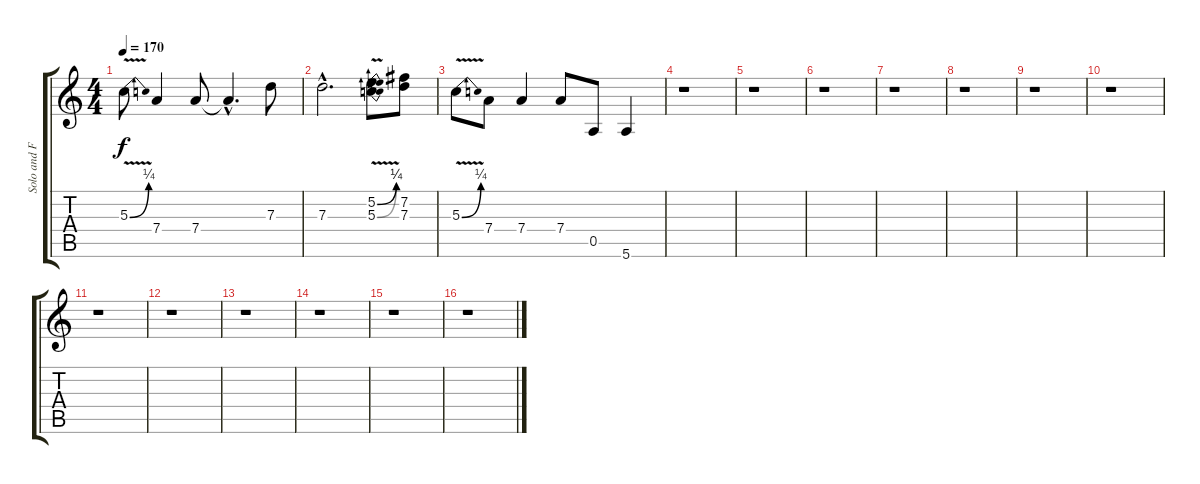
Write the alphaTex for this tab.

\track ("Solo and Fills Guitar" "Solo and F") {instrument distortionguitar}
\staff {score tabs}
\tuning (E4 B3 G3 D3 A2 E2) {hide}
\ts (4 4)
\tempo 170
\clef g2
\ks c
5.3{be (bend 0 0 60 1) v}.8{dy f} 7.4.4 7.4.8 7.4{hac t}.4{d} 7.3.8 |
7.3{hac}.2{d} (5.2{be (bend 0 0 60 1) v} 5.3{be (bend 0 0 60 1)}).8 (7.2 7.3).8 |
5.3{be (bend 0 0 60 1) v}.8 7.4.8 7.4.4 7.4.8 0.5.8 5.6.4 |
r.1 |
r.1 |
r.1 |
r.1 |
r.1 |
r.1 |
r.1 |
r.1 |
r.1 |
r.1 |
r.1 |
r.1 |
r.1
